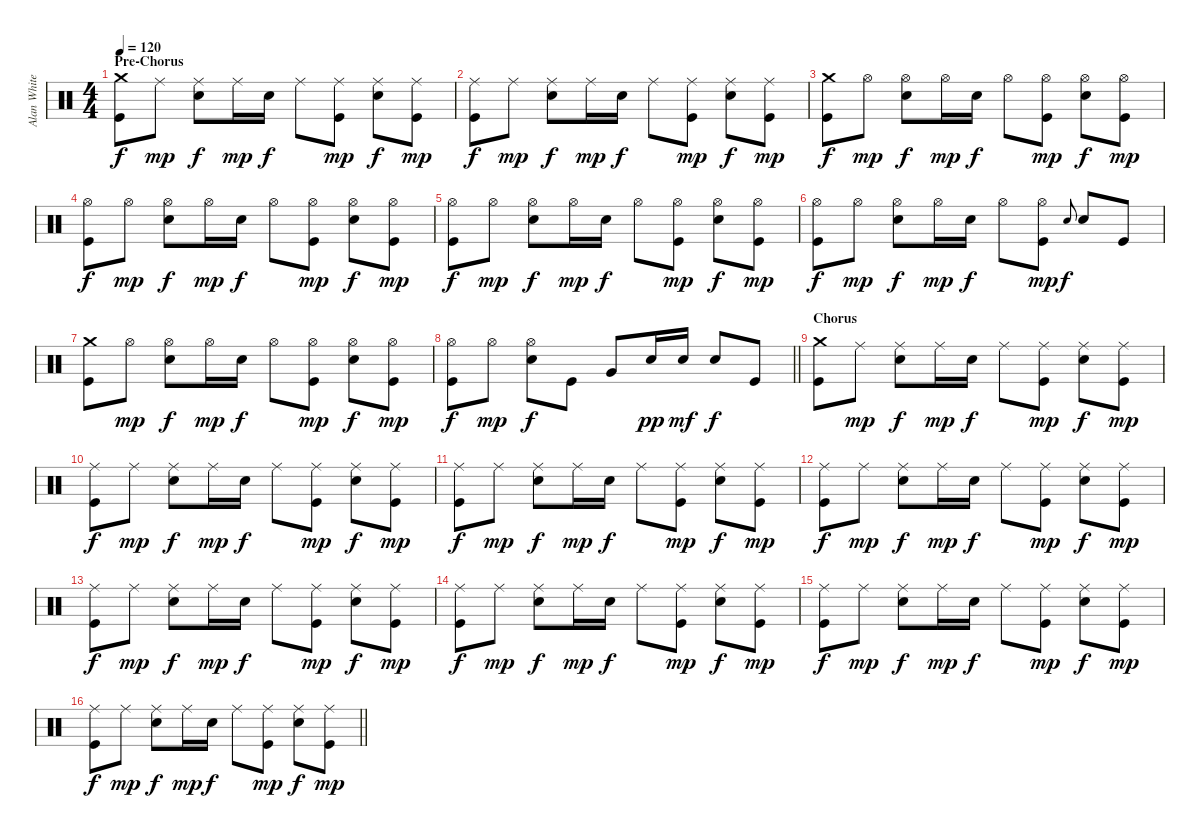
\track ("Alan White" "Alan White") {instrument percussion}
\staff {score}
\articulation defaults
\ts (4 4)
\section ("" "Pre-Chorus")
\tempo 120
\clef neutral
\ks c
("Crash medium (hit)" "Kick (hit)").8{dy f} "Ride (middle)".8{dy mp} ("Ride (middle)" "Electric Snare (hit)").8{dy f} "Ride (middle)".16{dy mp} "Electric Snare (hit)".16{dy f} "Ride (middle)".8 ("Ride (middle)" "Kick (hit)").8{dy mp} ("Ride (middle)" "Electric Snare (hit)").8{dy f} ("Ride (middle)" "Kick (hit)").8{dy mp} |
("Ride (middle)" "Kick (hit)").8{dy f} "Ride (middle)".8{dy mp} ("Ride (middle)" "Electric Snare (hit)").8{dy f} "Ride (middle)".16{dy mp} "Electric Snare (hit)".16{dy f} "Ride (middle)".8 ("Ride (middle)" "Kick (hit)").8{dy mp} ("Ride (middle)" "Electric Snare (hit)").8{dy f} ("Ride (middle)" "Kick (hit)").8{dy mp} |
("Crash medium (hit)" "Kick (hit)").8{dy f} "Hi-Hat (open)".8{dy mp} ("Hi-Hat (open)" "Electric Snare (hit)").8{dy f} "Hi-Hat (open)".16{dy mp} "Electric Snare (hit)".16{dy f} "Hi-Hat (open)".8 ("Hi-Hat (open)" "Kick (hit)").8{dy mp} ("Hi-Hat (open)" "Electric Snare (hit)").8{dy f} ("Hi-Hat (open)" "Kick (hit)").8{dy mp} |
("Hi-Hat (open)" "Kick (hit)").8{dy f} "Hi-Hat (open)".8{dy mp} ("Hi-Hat (open)" "Electric Snare (hit)").8{dy f} "Hi-Hat (open)".16{dy mp} "Electric Snare (hit)".16{dy f} "Hi-Hat (open)".8 ("Hi-Hat (open)" "Kick (hit)").8{dy mp} ("Hi-Hat (open)" "Electric Snare (hit)").8{dy f} ("Hi-Hat (open)" "Kick (hit)").8{dy mp} |
("Hi-Hat (open)" "Kick (hit)").8{dy f} "Hi-Hat (open)".8{dy mp} ("Hi-Hat (open)" "Electric Snare (hit)").8{dy f} "Hi-Hat (open)".16{dy mp} "Electric Snare (hit)".16{dy f} "Hi-Hat (open)".8 ("Hi-Hat (open)" "Kick (hit)").8{dy mp} ("Hi-Hat (open)" "Electric Snare (hit)").8{dy f} ("Hi-Hat (open)" "Kick (hit)").8{dy mp} |
("Hi-Hat (open)" "Kick (hit)").8{dy f} "Hi-Hat (open)".8{dy mp} ("Hi-Hat (open)" "Electric Snare (hit)").8{dy f} "Hi-Hat (open)".16{dy mp} "Electric Snare (hit)".16{dy f} "Hi-Hat (open)".8 ("Hi-Hat (open)" "Kick (hit)").8{dy mp} "Electric Snare (hit)".8{gr onbeat dy f} "Electric Snare (hit)".8 "Kick (hit)".8 |
("Crash medium (hit)" "Kick (hit)").8 "Hi-Hat (open)".8{dy mp} ("Hi-Hat (open)" "Electric Snare (hit)").8{dy f} "Hi-Hat (open)".16{dy mp} "Electric Snare (hit)".16{dy f} "Hi-Hat (open)".8 ("Hi-Hat (open)" "Kick (hit)").8{dy mp} ("Hi-Hat (open)" "Electric Snare (hit)").8{dy f} ("Hi-Hat (open)" "Kick (hit)").8{dy mp} |
\barLineRight lightlight
("Hi-Hat (open)" "Kick (hit)").8{dy f} "Hi-Hat (open)".8{dy mp} ("Hi-Hat (open)" "Electric Snare (hit)").8{dy f} "Kick (hit)".8 "Very Low Tom (hit)".8 "Electric Snare (hit)".16{dy pp} "Electric Snare (hit)".16{dy mf} "Electric Snare (hit)".8{dy f} "Kick (hit)".8 |
\section ("" "Chorus")
("Crash medium (hit)" "Kick (hit)").8 "Ride (middle)".8{dy mp} ("Ride (middle)" "Electric Snare (hit)").8{dy f} "Ride (middle)".16{dy mp} "Electric Snare (hit)".16{dy f} "Ride (middle)".8 ("Ride (middle)" "Kick (hit)").8{dy mp} ("Ride (middle)" "Electric Snare (hit)").8{dy f} ("Ride (middle)" "Kick (hit)").8{dy mp} |
("Ride (middle)" "Kick (hit)").8{dy f} "Ride (middle)".8{dy mp} ("Ride (middle)" "Electric Snare (hit)").8{dy f} "Ride (middle)".16{dy mp} "Electric Snare (hit)".16{dy f} "Ride (middle)".8 ("Ride (middle)" "Kick (hit)").8{dy mp} ("Ride (middle)" "Electric Snare (hit)").8{dy f} ("Ride (middle)" "Kick (hit)").8{dy mp} |
("Ride (middle)" "Kick (hit)").8{dy f} "Ride (middle)".8{dy mp} ("Ride (middle)" "Electric Snare (hit)").8{dy f} "Ride (middle)".16{dy mp} "Electric Snare (hit)".16{dy f} "Ride (middle)".8 ("Ride (middle)" "Kick (hit)").8{dy mp} ("Ride (middle)" "Electric Snare (hit)").8{dy f} ("Ride (middle)" "Kick (hit)").8{dy mp} |
("Ride (middle)" "Kick (hit)").8{dy f} "Ride (middle)".8{dy mp} ("Ride (middle)" "Electric Snare (hit)").8{dy f} "Ride (middle)".16{dy mp} "Electric Snare (hit)".16{dy f} "Ride (middle)".8 ("Ride (middle)" "Kick (hit)").8{dy mp} ("Ride (middle)" "Electric Snare (hit)").8{dy f} ("Ride (middle)" "Kick (hit)").8{dy mp} |
("Ride (middle)" "Kick (hit)").8{dy f} "Ride (middle)".8{dy mp} ("Ride (middle)" "Electric Snare (hit)").8{dy f} "Ride (middle)".16{dy mp} "Electric Snare (hit)".16{dy f} "Ride (middle)".8 ("Ride (middle)" "Kick (hit)").8{dy mp} ("Ride (middle)" "Electric Snare (hit)").8{dy f} ("Ride (middle)" "Kick (hit)").8{dy mp} |
("Ride (middle)" "Kick (hit)").8{dy f} "Ride (middle)".8{dy mp} ("Ride (middle)" "Electric Snare (hit)").8{dy f} "Ride (middle)".16{dy mp} "Electric Snare (hit)".16{dy f} "Ride (middle)".8 ("Ride (middle)" "Kick (hit)").8{dy mp} ("Ride (middle)" "Electric Snare (hit)").8{dy f} ("Ride (middle)" "Kick (hit)").8{dy mp} |
("Ride (middle)" "Kick (hit)").8{dy f} "Ride (middle)".8{dy mp} ("Ride (middle)" "Electric Snare (hit)").8{dy f} "Ride (middle)".16{dy mp} "Electric Snare (hit)".16{dy f} "Ride (middle)".8 ("Ride (middle)" "Kick (hit)").8{dy mp} ("Ride (middle)" "Electric Snare (hit)").8{dy f} ("Ride (middle)" "Kick (hit)").8{dy mp} |
\barLineRight lightlight
("Ride (middle)" "Kick (hit)").8{dy f} "Ride (middle)".8{dy mp} ("Ride (middle)" "Electric Snare (hit)").8{dy f} "Ride (middle)".16{dy mp} "Electric Snare (hit)".16{dy f} "Ride (middle)".8 ("Ride (middle)" "Kick (hit)").8{dy mp} ("Ride (middle)" "Electric Snare (hit)").8{dy f} ("Ride (middle)" "Kick (hit)").8{dy mp}
